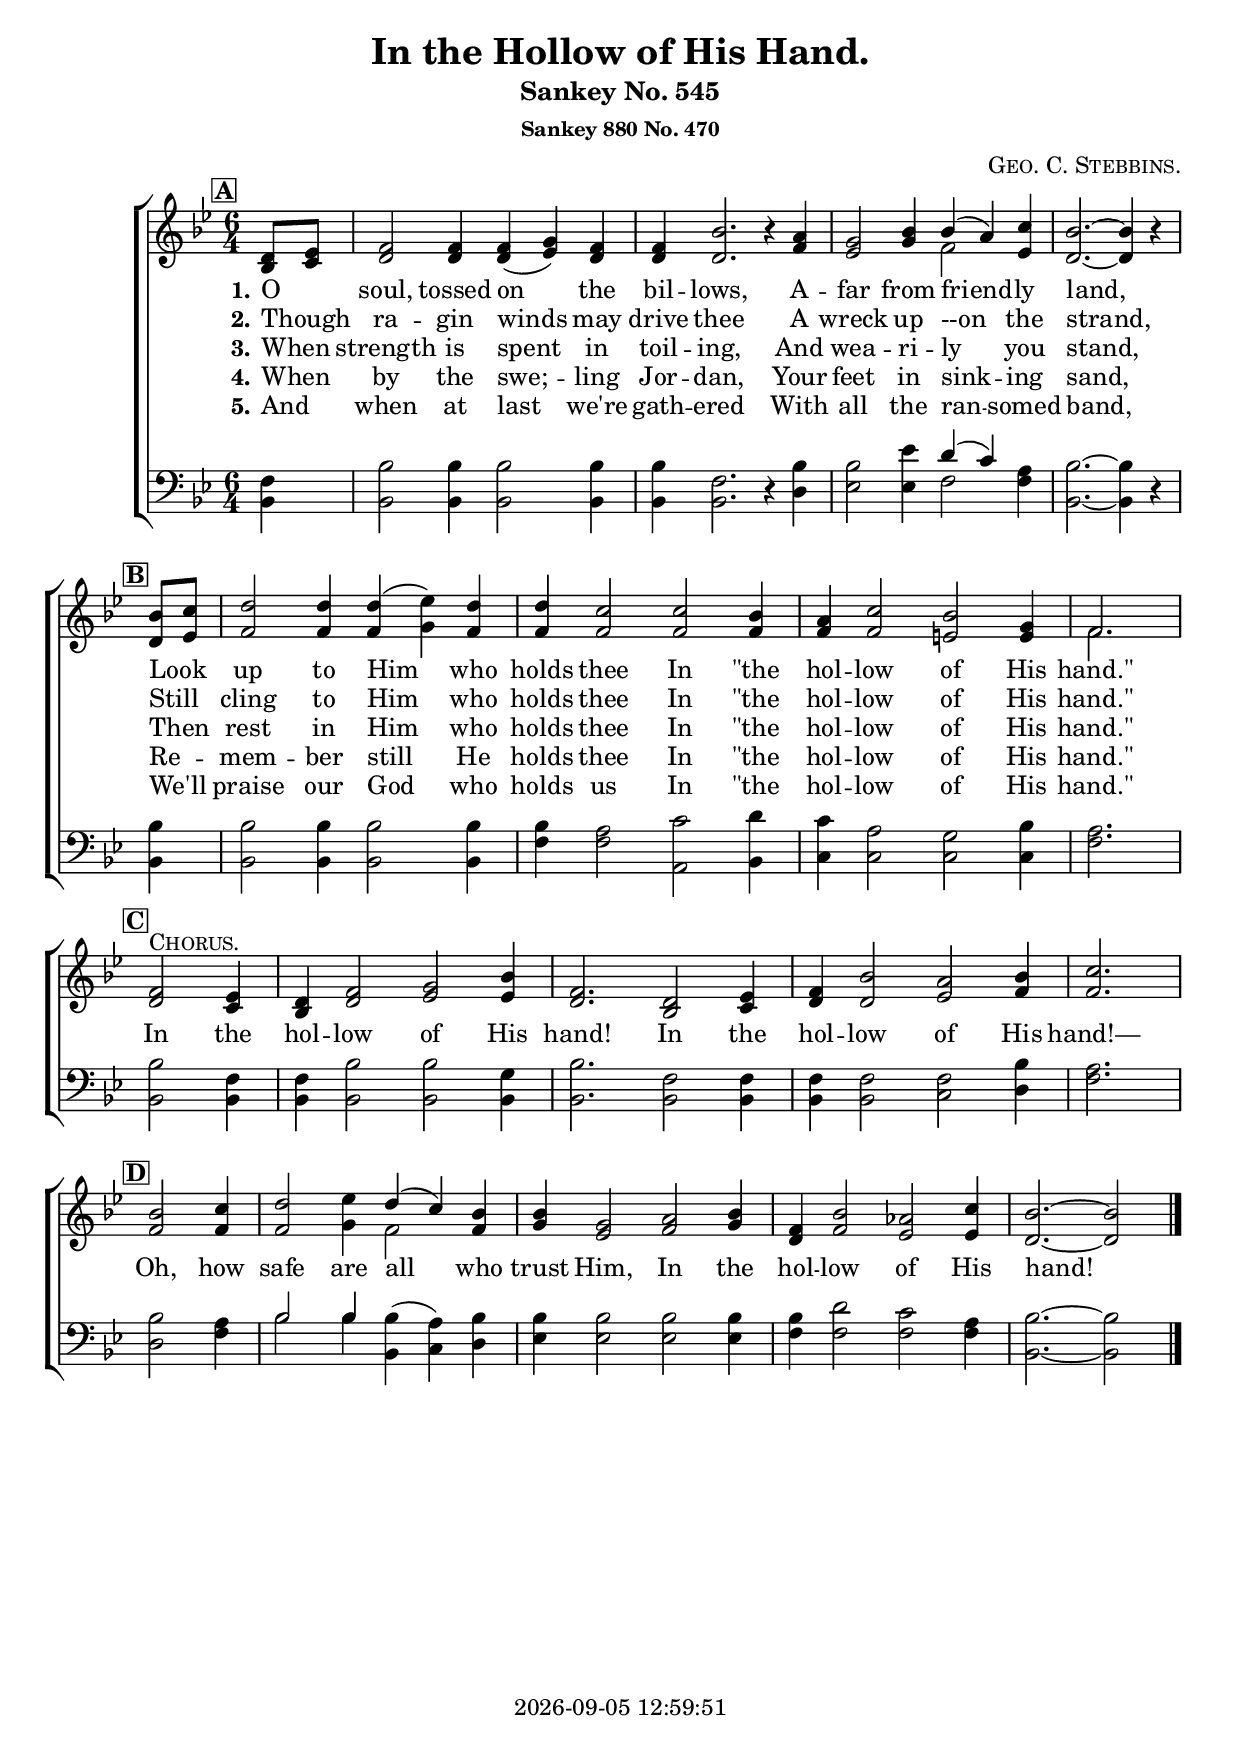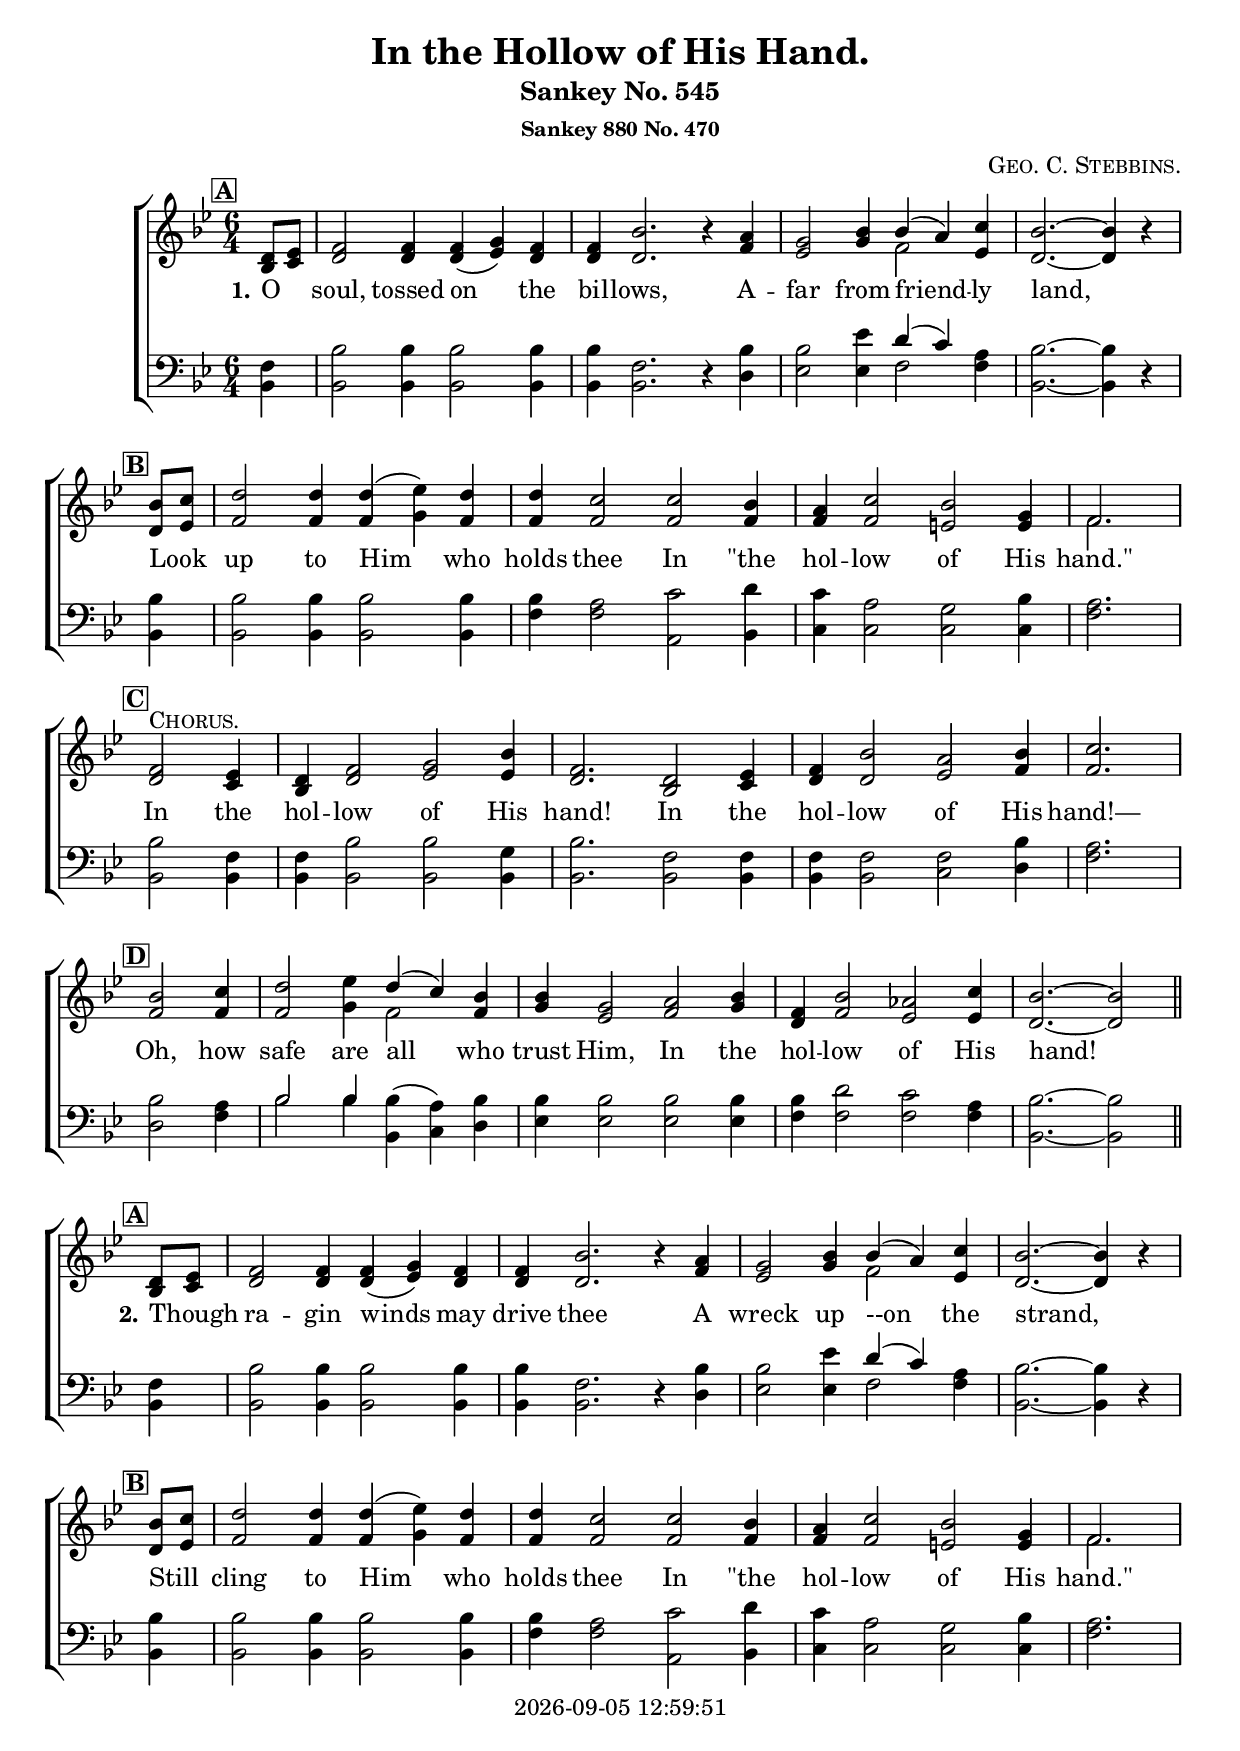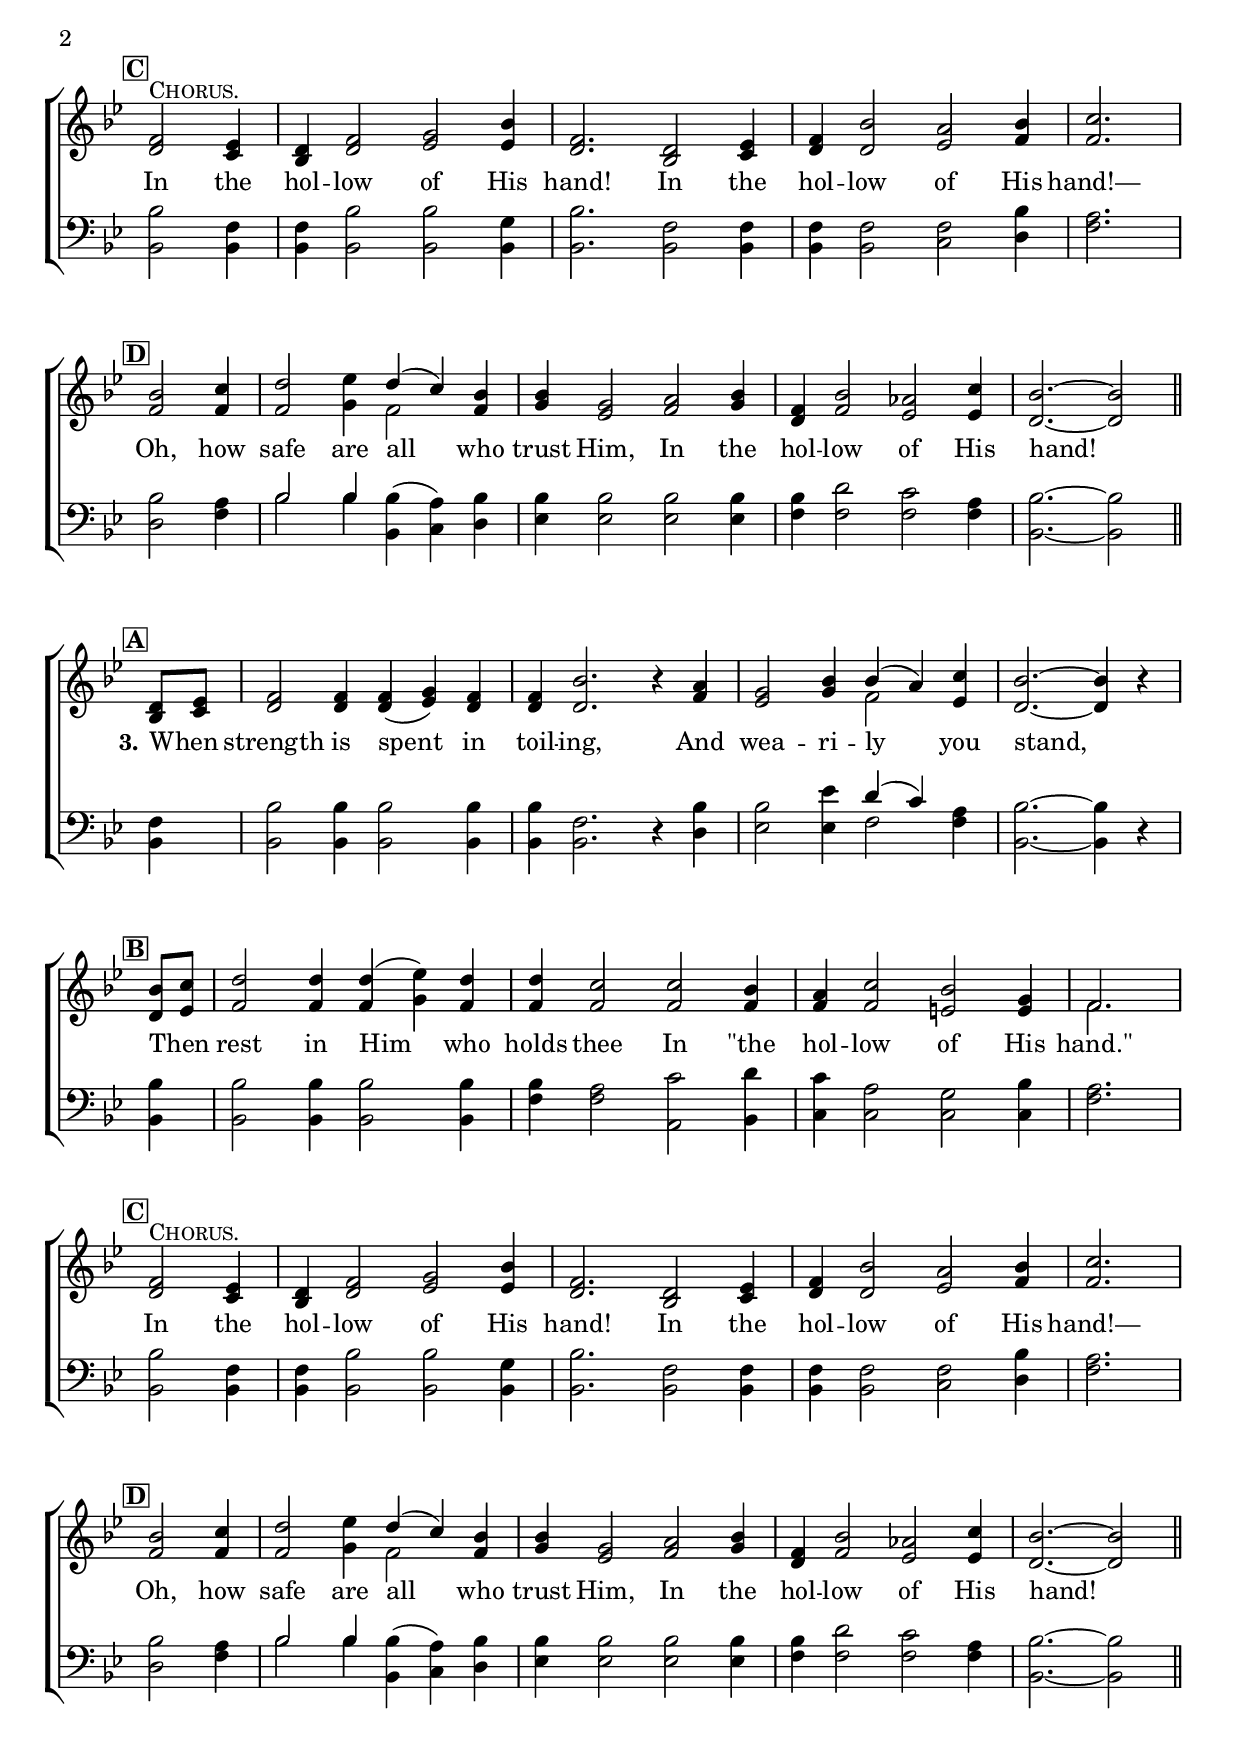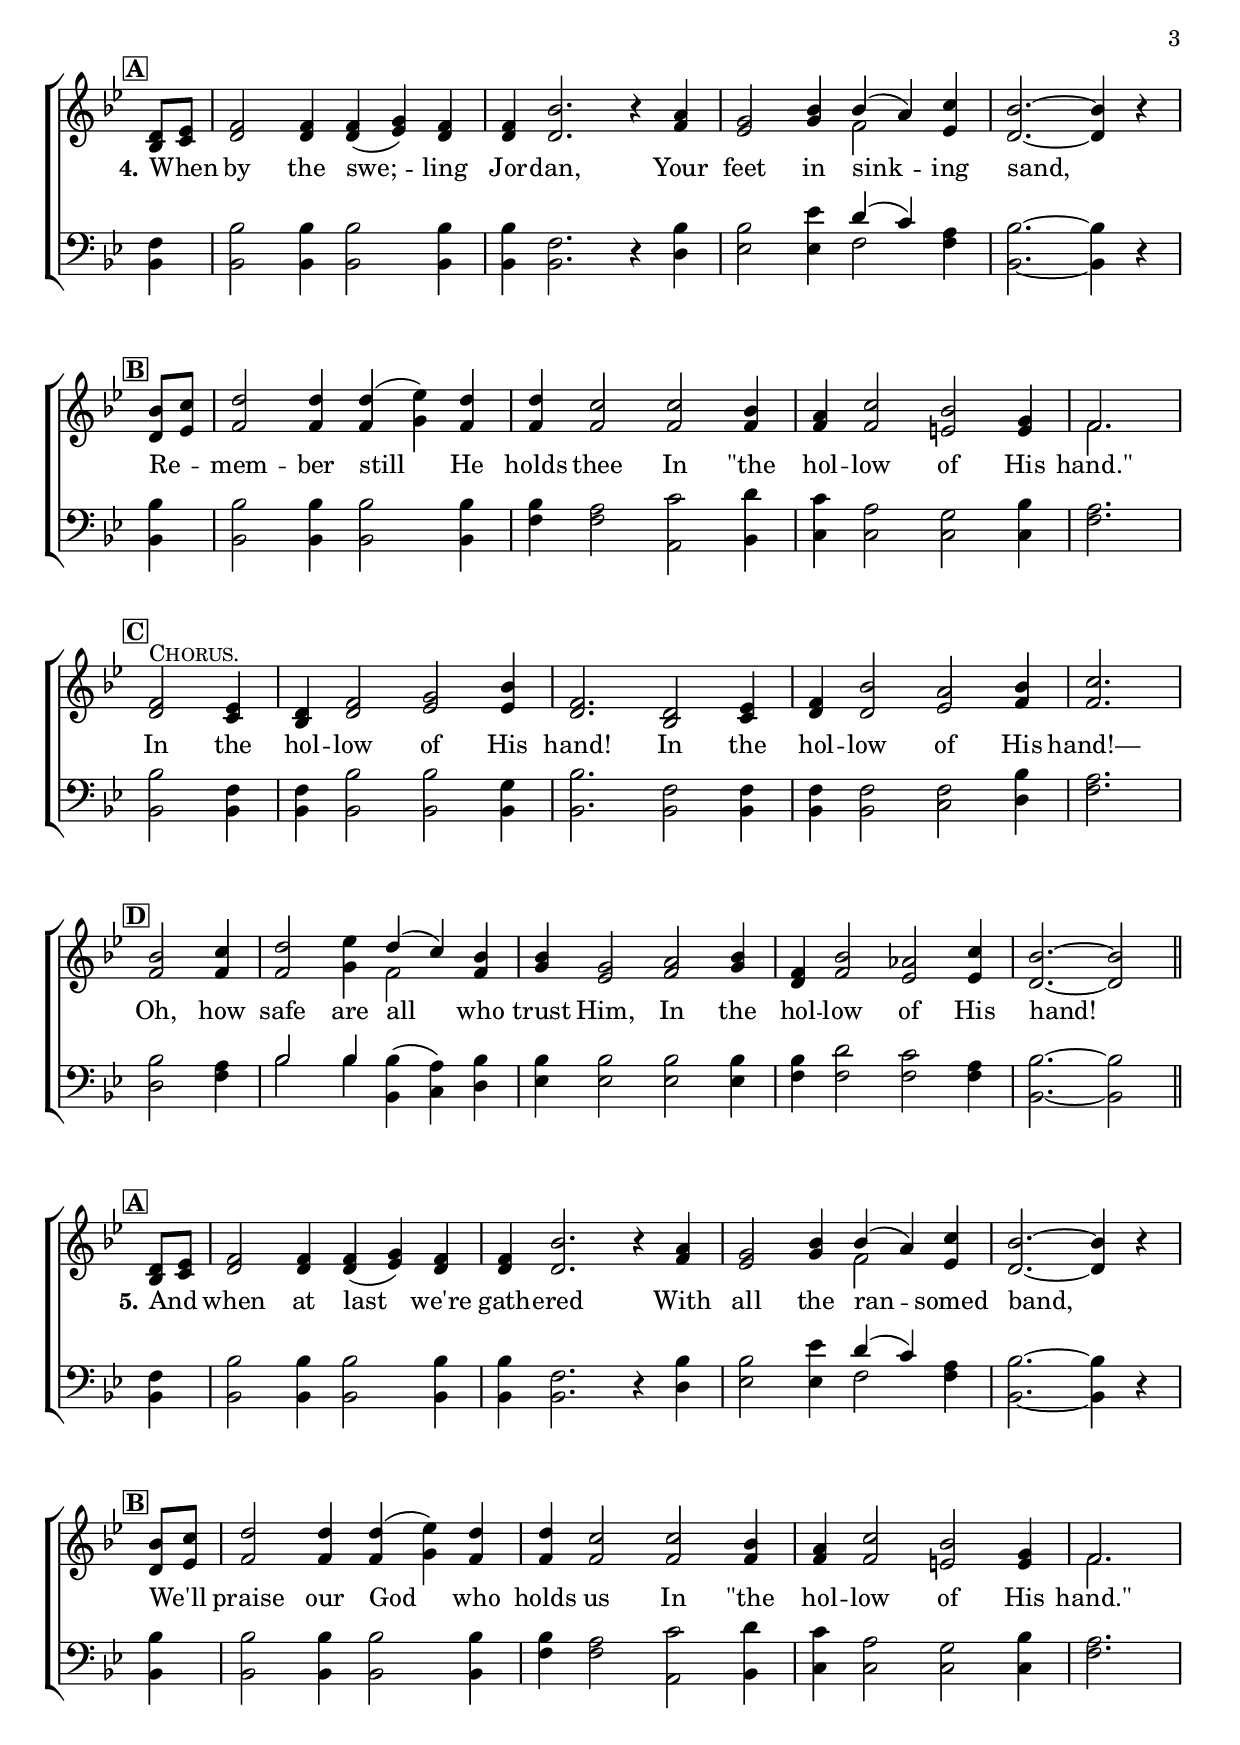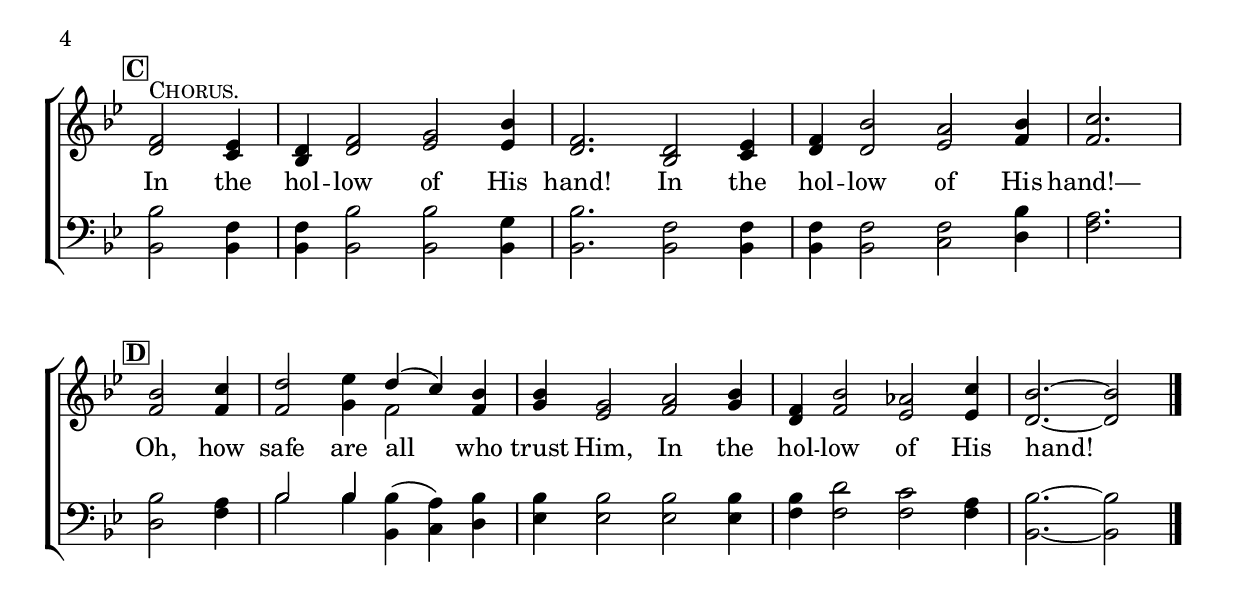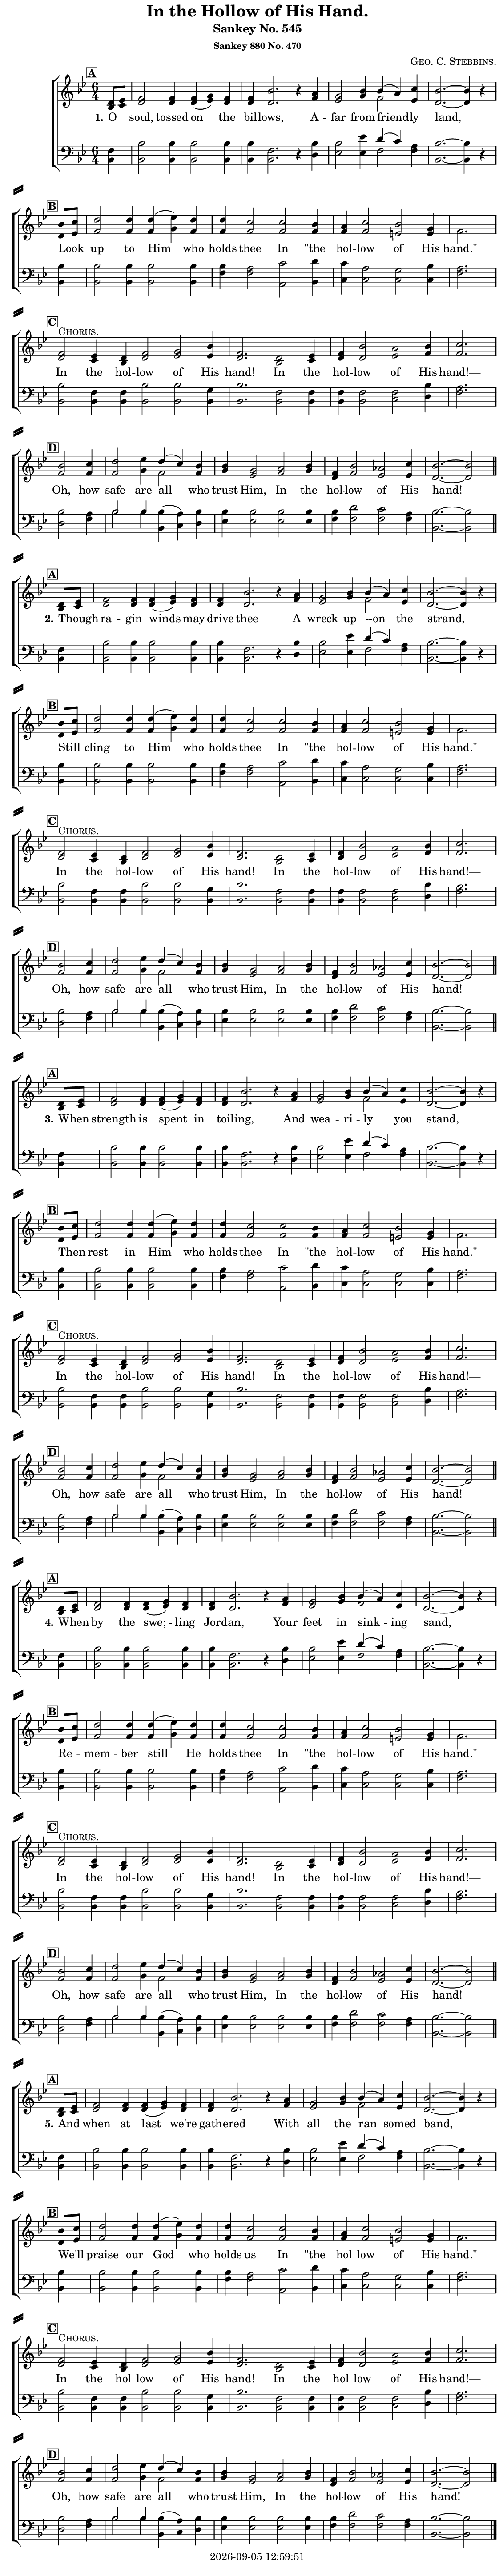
\version "2.22.1"

\include "articulate.ly"

today = #(strftime "%Y-%m-%d %H:%M:%S" (localtime (current-time)))

\header {
% centered at top
%  dedication  = "dedication"
  title       = "In the Hollow of His Hand."
  subtitle    = "Sankey No. 545"
  subsubtitle = "Sankey 880 No. 470"
%  instrument  = "instrument"
  
% arrangement of following lines:
%
%  poet    composer
%  meter   arranger
%  piece       opus

  composer    = \markup\smallCaps "Geo. C. Stebbins."
%  arranger    = "arranger"
%  opus        = "opus"

%  poet        = \markup\smallCaps ""
%  meter       = \markup\smallCaps "meter"
%  piece       = \markup\smallCaps "piece"

% centered at bottom
% tagline     = "tagline" % default lilypond version
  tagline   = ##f
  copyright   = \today
}

% #(set-global-staff-size 16)

global = {
  \key bes \major
  \time 6/4
  \partial 4
}

RehearsalTrack = {
% \set Score.currentBarNumber = #5
  \textMark \markup { \box \bold "A" } s4 s1.*3 s2. s2
  \textMark \markup { \box \bold "B" } s4 s1.*3 s2.
  \textMark \markup { \box \bold "C" } s2. s1.*3 s2.
  \textMark \markup { \box \bold "D" } s2. s1.*3 s2. s2
}

TempoTrack = {
  \set Score.tempoHideNote = ##t
  \tempo 4=120
}

nl = { \bar "||" \break }

soprano = \relative {
  \autoBeamOff
  d'8[ees] | f2 4 4(g) f | 4 bes2. r4 a | g2 bes4 4(a) c | bes2.~4 r \bar "|" \break
  bes8[c] | d2 4 4(ees) d | 4 c2 c bes4 | a4 c2 bes g4 | f2. \bar "|" \break
  f2^\markup\smallCaps Chorus. ees4 | d f2 g bes4 | f2. d2 ees4 | f4 bes2 a bes4 | c2. \bar "|" \break
  bes2 c4 | d2 ees4 d(c) bes | bes g2 a bes4 | f bes2 aes c4 | bes2.~2
}

alto = \relative {
  \autoBeamOff
  bes8[c] | d2 4 4(ees) d | 4 2. r4 f | ees2 g4 f2 ees4 | d2.~4 r
  d8[ees] | f2 4 4(g) f | 4 2 2 4 | 4 2 e2 4 | f2.
  d2 c4 | bes d2 ees2 4 | d2. bes2 c4 | d4 2 ees f4 | 2.
  f2 4 | 2 g4 f2 4 | g ees2 f g4 | d f2 ees2 4 | d2.~2
}

tenor = \relative {
  \autoBeamOff
  f4 | bes2 4 2 4 | 4 f2. r4 bes | 2 ees4 d(c) a | bes2.~4 r
  bes4 | 2 4 2 4 | 4 a2 c d4 | c a2 g bes4 | a2.
  bes2 f4 | f bes2 2 g4 | bes2. f2 4 | 4 2 2 bes4 | a2.
  bes2 a4 | bes2 4 4(a) bes | 4 2 2 4 | 4 d2 c a4 | bes2.~2
}

bass = \relative {
  \autoBeamOff
  bes,4 | 2 4 2 4 | 4 2. r4 d | ees2 4 f2 4 | bes,2.~4 r
  bes4 | 2 4 2 4 | f'4 2 a, bes4 | c4 2 2 4 | f2.
  bes,2 4 | 4 2 2 4 | 2. 2 4 | 4 2 c d4 | f2.
  d2 f4 | bes2 4 bes,(c) d | ees4 2 2 4 | f4 2 2 4 | bes,2.~2
}

nom  = {   \set ignoreMelismata = ##t }
yesm = { \unset ignoreMelismata       }

chorus = \lyricmode {
  In the hol -- low of His hand!
  In the hol -- low of His hand!—
  Oh, how safe are all who trust Him,
  In the hol -- low of His hand!
}

chorusMen = \lyricmode {
}

verses = 5

wordsOne = \lyricmode {
  \set stanza = "1."
  O soul, tossed on the bil -- lows,
  A -- far from friend -- ly land,
  Look up to Him who holds thee
  In "\"the" hol -- low of His "hand.\""
}
  
wordsTwo = \lyricmode {
  \set stanza = "2."
  Though ra -- gin winds may drive thee
  A wreck up --on the strand,
  Still cling to Him who holds thee
  In "\"the" hol -- low of His "hand.\""
}
  
wordsThree = \lyricmode {
  \set stanza = "3."
  When strength is spent in toil -- ing,
  And wea -- ri -- ly you stand,
  Then rest in Him who holds thee
  In "\"the" hol -- low of His "hand.\""
}
  
wordsFour = \lyricmode {
  \set stanza = "4."
  When by the swe; -- ling Jor -- dan,
  Your feet in sink -- ing sand,
  Re -- mem -- ber still He holds thee
  In "\"the" hol -- low of His "hand.\""
}
  
wordsFive = \lyricmode {
  \set stanza = "5."
  And when at last we're gath -- ered
  With all the ran -- somed band,
  We'll praise our God who holds us
  In "\"the" hol -- low of His "hand.\""
}
  
wordsMidi = \lyricmode {
  \set stanza = "1."
  "O " "soul, " "tossed " "on " "the " bil "lows, "
  "\nA" "far " "from " friend "ly " "land, "
  "\nLook " "up " "to " "Him " "who " "holds " "thee "
  "\nIn " "\"the " hol "low " "of " "His " "hand.\" "
  "\nIn " "the " hol "low " "of " "His " "hand! "
  "\nIn " "the " hol "low " "of " "His " "hand!— "
  "\nOh, " "how " "safe " "are " "all " "who " "trust " "Him, "
  "\nIn " "the " hol "low " "of " "His " "hand!\n"

  \set stanza = "2."
  "\nThough " ra "gin " "winds " "may " "drive " "thee "
  "\nA " "wreck " up"on " "the " "strand, "
  "\nStill " "cling " "to " "Him " "who " "holds " "thee "
  "\nIn " "\"the " hol "low " "of " "His " "hand.\" "
  "\nIn " "the " hol "low " "of " "His " "hand! "
  "\nIn " "the " hol "low " "of " "His " "hand!— "
  "\nOh, " "how " "safe " "are " "all " "who " "trust " "Him, "
  "\nIn " "the " hol "low " "of " "His " "hand!\n"

  \set stanza = "3."
  "\nWhen " "strength " "is " "spent " "in " toil "ing, "
  "\nAnd " wea ri "ly " "you " "stand, "
  "\nThen " "rest " "in " "Him " "who " "holds " "thee "
  "\nIn " "\"the " hol "low " "of " "His " "hand.\" "
  "\nIn " "the " hol "low " "of " "His " "hand! "
  "\nIn " "the " hol "low " "of " "His " "hand!— "
  "\nOh, " "how " "safe " "are " "all " "who " "trust " "Him, "
  "\nIn " "the " hol "low " "of " "His " "hand!\n"

  \set stanza = "4."
  "\nWhen " "by " "the " swe; "ling " Jor "dan, "
  "\nYour " "feet " "in " sink "ing " "sand, "
  "\nRe" mem "ber " "still " "He " "holds " "thee "
  "\nIn " "\"the " hol "low " "of " "His " "hand.\" "
  "\nIn " "the " hol "low " "of " "His " "hand! "
  "\nIn " "the " hol "low " "of " "His " "hand!— "
  "\nOh, " "how " "safe " "are " "all " "who " "trust " "Him, "
  "\nIn " "the " hol "low " "of " "His " "hand!\n"

  \set stanza = "5."
  "\nAnd " "when " "at " "last " "we're " gath "ered "
  "\nWith " "all " "the " ran "somed " "band, "
  "\nWe'll " "praise " "our " "God " "who " "holds " "us "
  "\nIn " "\"the " hol "low " "of " "His " "hand.\" "
  "\nIn " "the " hol "low " "of " "His " "hand! "
  "\nIn " "the " hol "low " "of " "His " "hand!— "
  "\nOh, " "how " "safe " "are " "all " "who " "trust " "Him, "
  "\nIn " "the " hol "low " "of " "His " "hand! "
}

wordsMidiMen = \lyricmode {
}

\book {
  \bookOutputSuffix "midi"
  \score {
%    \articulate
        \new ChoirStaff <<
                                % Soprano staff
          \new Staff = soprano
          <<
            \new Voice { \repeat unfold \verses \TempoTrack     }
            \new Voice { \global \repeat unfold \verses \soprano \bar "|." }
            \addlyrics \wordsMidi
          >>
                                % Alto staff
          \new Staff = alto
          <<
            \new Voice { \global \repeat unfold \verses { \alto \nl } \bar "|." }
          >>
                                % Tenor staff
          \new Staff = tenor
          <<
            \clef "treble_8"
            \new Voice { \global \repeat unfold \verses \tenor }
            \addlyrics \wordsMidiMen
          >>
                                % Bass staff
          \new Staff = bass
          <<
            \clef "bass"
            \new Voice { \global \repeat unfold \verses \bass }
          >>
        >>
    \midi {}
  }
}

\book {
  \bookOutputSuffix "repeat"
  \score {
        \new ChoirStaff <<
                                  % Joint soprano/alto staff
          \new Staff = women \with { printPartCombineTexts = ##f }
          <<
            \new Voice \RehearsalTrack
            \new Voice \TempoTrack
            \new NullVoice = "aligner" \soprano
            \new Voice \partCombine #'(2 . 88) { \global \soprano \bar "|." } { \global \alto }
            \new Lyrics \lyricsto "aligner" { \wordsOne \chorus }
            \new Lyrics \lyricsto "aligner"   \wordsTwo
            \new Lyrics \lyricsto "aligner"   \wordsThree
            \new Lyrics \lyricsto "aligner"   \wordsFour
            \new Lyrics \lyricsto "aligner"   \wordsFive
          >>
                                  % Joint tenor/bass staff
          \new Staff = men \with { printPartCombineTexts = ##f }
          <<
            \clef "bass"
            \new Voice \partCombine #'(2 . 88) { \global \tenor } { \global \bass }
            \new NullVoice = alignerT { \tenor }
          >>
          \new Lyrics \with {alignAboveContext = men} \lyricsto alignerT \chorusMen
        >>
    \layout {
      indent = 1.5\cm
      \pointAndClickOff
      \context {
        \Staff \RemoveAllEmptyStaves
      }
    }
  }
}

singlescore = {
        \new ChoirStaff <<
                                  % Joint soprano/alto staff
          \new Staff = women \with { printPartCombineTexts = ##f }
          <<
            \new Voice { \repeat unfold \verses \RehearsalTrack }
            \new Voice { \repeat unfold \verses \TempoTrack }
            \new NullVoice = "aligner" { \repeat unfold \verses \soprano }
            \new Voice \partCombine #'(2 . 88) { \global \repeat unfold \verses \soprano \bar "|." }
                                    { \global \repeat unfold \verses { \alto \nl } \bar "|." }
            \new Lyrics \lyricsto "aligner" { \wordsOne   \chorus
                                              \wordsTwo   \chorus
                                              \wordsThree \chorus
                                              \wordsFour  \chorus
                                              \wordsFive  \chorus
                                            }
          >>
                                  % Joint tenor/bass staff
          \new Staff = men \with { printPartCombineTexts = ##f }
          <<
            \clef "bass"
            \new Voice \partCombine #'(2 . 88) { \global \repeat unfold \verses \tenor }
                                    { \global \repeat unfold \verses \bass }
            \new NullVoice = alignerT { \repeat unfold \verses \tenor }
          >>
          \new Lyrics \with {alignAboveContext = men} \lyricsto alignerT { \repeat unfold \verses \chorusMen }
        >>
}

\book {
  \bookOutputSuffix "single"
  \score {
    \singlescore
    \layout {
      indent = 1.5\cm
      \pointAndClickOff
      \context {
        \Staff \RemoveAllEmptyStaves
      }
    }
  }
}

\book {
  \bookOutputSuffix "singlepage"
  \paper {
    top-margin = 0
    left-margin = 7
    right-margin = 1
    paper-width = 190\mm
    page-breaking = #ly:one-page-breaking
    system-system-spacing.basic-distance = #15
    system-separator-markup = \slashSeparator
  }
  \score {
    \singlescore
    \layout {
      indent = 1.5\cm
      \pointAndClickOff
      \context {
        \Staff \RemoveAllEmptyStaves
      }
    }
  }
}
